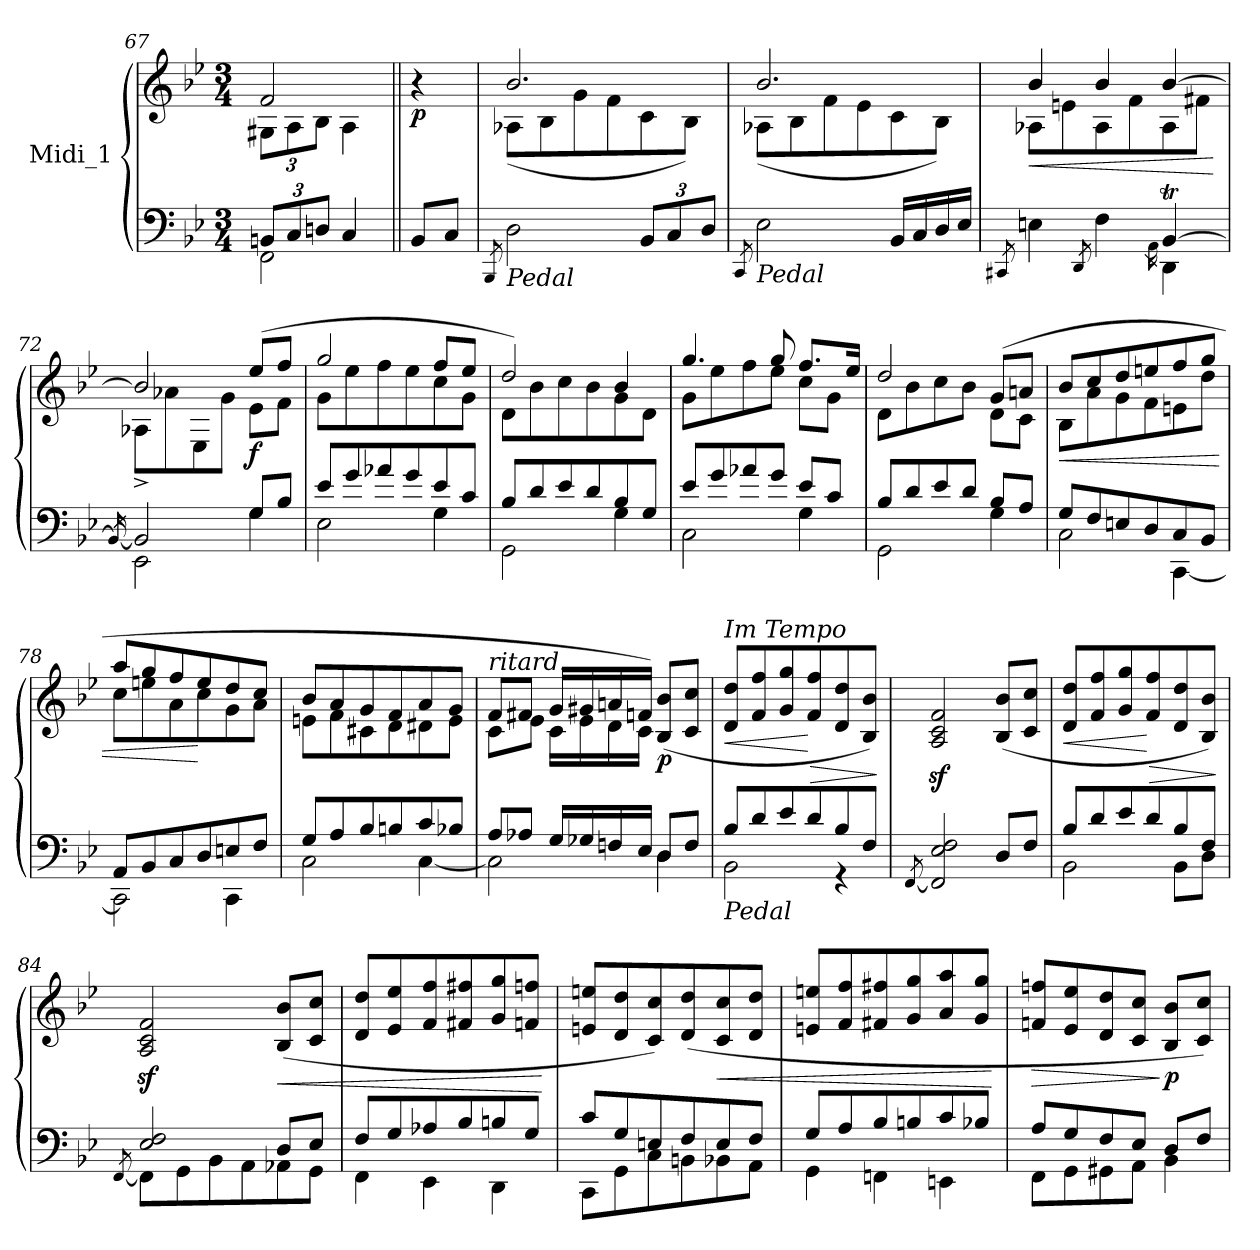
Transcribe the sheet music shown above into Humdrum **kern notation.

**kern	**kern	**dynam
*part1	*part1	*part1
*staff2	*staff1	*staff1/2
*I"Midi_1	*	*
*clefF4	*clefG2	*
*k[b-e-]	*k[b-e-]	*
*B-:	*B-:	*
*M3/4	*M3/4	*
=67	=67	=67
*	*^	*
*Xbrackettup	*	*Xbrackettup	*
*^	*	*	*
12BBn/L	2FF\	2f/	12G#X\L	.
12C/	.	.	12A\	.
12Dni/J	.	.	12B-i\J	.
4C/	.	.	4A\	.
*v	*v	*	*	*
!!LO:PB:g=z
=68||	=68||	=68||	=68||
!	!	!	!LO:DY:b
*	*v	*v	*
8BB-i/L	4r	p
8C/J	.	.
=69	=69	=69
8qBBB-/	.	.
*	*^	*
!LO:TX:b:i:t=Pedal	!	!	!
2D\	2.b-/	(<8A-X\L	.
.	.	8B-\	.
.	.	8g\	.
.	.	8f\	.
*brackettup	*	*	*
12BB-/L	.	8c\	.
12C/	.	.	.
.	.	8B-\J)	.
12D/J	.	.	.
=70	=70	=70	=70
8qCC/	.	.	.
!LO:TX:b:i:t=Pedal	!	!	!
2E-\	2.b-/	(<8A-X\L	.
.	.	8B-\	.
.	.	8f\	.
.	.	8e-\	.
16BB-/LL	.	8c\	.
16C/	.	.	.
16D/	.	8B-\J)	.
16E-/JJ	.	.	.
=71	=71	=71	=71
8qCC#X/	.	.	.
*^	*	*	*
!	!	!	!	!LO:HP:b
4En\	2ryy	4b-/	8A-X\L	<
.	.	.	8en\	.
8qDD/	.	.	.	.
4F\	.	4b-/	8A-\	.
.	.	.	8f\	.
.	16qAA\	.	.	.
[4BB-T/	4DD\	[4b-/	8A-\	.
.	.	.	8f#X\J	.
*v	*v	*	*	*
*	*v	*v	*
.	.	[
=72	=72	=72
16qBB-/_	.	.
*^	*^	*
2BB-/]	2EE-\	2b-/]	8A-X^\L	.
.	.	.	8a-X\	.
.	.	.	8E-\	.
.	.	.	8g\J	.
!	!	!	!	!LO:DY:b
8G/L	4G\	(8ee-/L	8e-\L	f
8B-/J	.	8ff/J	8f\J	.
=73	=73	=73	=73	=73
8e-/L	2E-\	2gg/	8g\L	.
8g/	.	.	8ee-\	.
8a-X/	.	.	8ff\	.
8g/	.	.	8ee-\	.
8e-/	4G\	8ff/L	8cc\	.
8c/J	.	8ee-/J	8g\J	.
=74	=74	=74	=74	=74
8B-/L	2GG\	2dd/)	8d\L	.
8d/	.	.	8b-\	.
8e-/	.	.	8cc\	.
8d/	.	.	8b-\	.
8B-/	4G\	4b-/	8g\	.
8G/J	.	.	8d\J	.
=75	=75	=75	=75	=75
8e-/L	2C\	4.gg/	8g\L	.
8g/	.	.	8ee-\	.
8a-X/	.	.	8ff\	.
8g/J	.	8gg/	8ee-\J	.
8e-/L	4G\	8.ff/L	8cc\L	.
8c/J	.	.	8g\J	.
.	.	16ee-/Jk	.	.
=76	=76	=76	=76	=76
8B-/L	2GG\	2dd/	8d\L	.
8d/	.	.	8b-\	.
8e-/	.	.	8cc\	.
8d/J	.	.	8b-\J	.
8B-/L	4G\	(8g/L	8d\L	.
8A/J	.	8ani/J	8c\J	.
=77	=77	=77	=77	=77
!	!	!	!	!LO:HP:b
8G/L	2C\	8b-/L	8B-\L	<
8F/	.	8cc/	8a\	.
8En/	.	8dd/	8g\	.
8D/	.	8een/	8f\	.
8C/	[4CC\	8ff/	8en\	.
8BB-/J	.	8gg/J	8dd\J	.
=78	=78	=78	=78	=78
8AA/L	2CC\]	8aa/L	8cc\L	.
8BB-/	.	8gg/	8een\	.
8C/	.	8ff/	8a\	.
8D/	.	8ee/	8cc\	[
8En/	4CC\	8dd/	8g\	.
8F/J	.	8cc/J	8a\J	.
=79	=79	=79	=79	=79
8G/L	2C\	8b-/L	8en\L	.
8A/	.	8a/	8f\	.
8B-/	.	8g/	8c#X\	.
8Bn/	.	8f/	8d\	.
8c/	[4C\	8a/	8d#X\	.
8B-X/J	.	8g/J	8e\J	.
!!LO:LB:g=z	!!
=80	=80	=80	=80	=80
!	!	!LO:TX:a:i:t=ritard.	!	!
8A/L	2C\]	8f/L	8c\L	.
8A-X/J	.	8f#X/J	8e-i\J	.
16G/LL	.	16g/LL	16c\LL	.
16G-X/	.	16g#X/	16e-\	.
16Fni/	.	16ani/	16d\	.
16E-i/JJ	.	16fn/JJ)	16c\JJ	.
!	!	!	!	!LO:DY:b
8D/L	4D\	(>8B-/ 8b-/L	4ryy	p
8F/J	.	8c/ 8cc/J	.	.
*	*	*v	*v	*
=81	=81	=81	=81
!	!	!LO:TX:a:i:t=Im Tempo	!
!LO:TX:b:i:t=Pedal	!	!	!
!	!	!	!LO:HP:b
8B-/L	2BB-\	8d/ 8dd/L	<
8d/	.	8f/ 8ff/	.
8e-/	.	8g/ 8gg/	.
!	!	!	!LO:HP:n=1:b
8d/	.	8f/ 8ff/	[ >
8B-/	4r	8d/ 8dd/	.
8F/J	.	8B-/ 8b-/J)	.
*v	*v	*	*
.	.	]
=82	=82	=82
[8qFF/	.	.
2FF/] 2E-/ 2F/	2A/z< 2c/z< 2f/z<	.
8D/L	(8B-/ 8b-/L	.
8F/J	8c/ 8cc/J	.
=83	=83	=83
*^	*	*
!	!	!	!LO:HP:b
8B-/L	2BB-\	8d/ 8dd/L	<
8d/	.	8f/ 8ff/	.
8e-/	.	8g/ 8gg/	.
!	!	!	!LO:HP:n=1:b
8d/	.	8f/ 8ff/	[ >
8B-/	8BB-\L	8d/ 8dd/	.
8F/J	8D\J	8B-/ 8b-/J)	.
*v	*v	*	*
.	.	]
=84	=84	=84
*^	*	*
.	[<8qFF/	.	.
2E-/ 2F/	8FF\L]	2A/z< 2c/z< 2f/z<	.
.	8GG\	.	.
.	8BB-\	.	.
.	8AA\	.	.
!	!	!	!LO:HP:b
8D/L	8AA-X\	(>8B-/ 8b-/L	<
8E-/J	8GG\J	8c/ 8cc/J	.
=85	=85	=85	=85
8F/L	4FF\	8d/ 8dd/L	.
8G/	.	8e-/ 8ee-/	.
8A-X/	4EE-\	8f/ 8ff/	.
8B-/	.	8f#X/ 8ff#X/	.
8Bn/	4DD\	8g/ 8gg/	.
8G/J	.	8fn/ 8ffn/J	.
*v	*v	*	*
.	.	[
!!LO:LB:g=z
=86	=86	=86
*^	*	*
8c/L	8CC\L	8en/ 8een/L	.
8G/	8GG\	8d/ 8dd/	.
8En/	8C\	8c/ 8cc/)	.
8F/	8BBn\	(8d/ 8dd/	.
!	!	!	!LO:HP:b
8E/	8BB-X\	8c/ 8cc/	<
8F/J	8AA\J	8d/ 8dd/J	.
=87	=87	=87	=87
8G/L	4GG\	8en/ 8een/L	.
8A/	.	8f/ 8ff/	.
8B-/	4FFni\	8f#X/ 8ff#X/	.
8Bn/	.	8g/ 8gg/	.
8c/	4EEn\	8a/ 8aa/	.
8B-X/J	.	8g/ 8gg/J	.
*v	*v	*	*
.	.	[
=88	=88	=88
*^	*	*
!	!	!	!LO:HP:b
8A/L	8FF\L	8fni/ 8ffni/L	>
8G/	8GG\	8e-i/ 8ee-i/	.
8F/	8GG#X\	8d/ 8dd/	.
8E-/J	8AA\J	8c/ 8cc/J	.
!	!	!	!LO:DY:n=1:b
8D/L	4BB-\	8B-/ 8b-/L	] p
8F/J	.	8c/ 8cc/J)	.
*v	*v	*	*
=	=	=
*-	*-	*-
